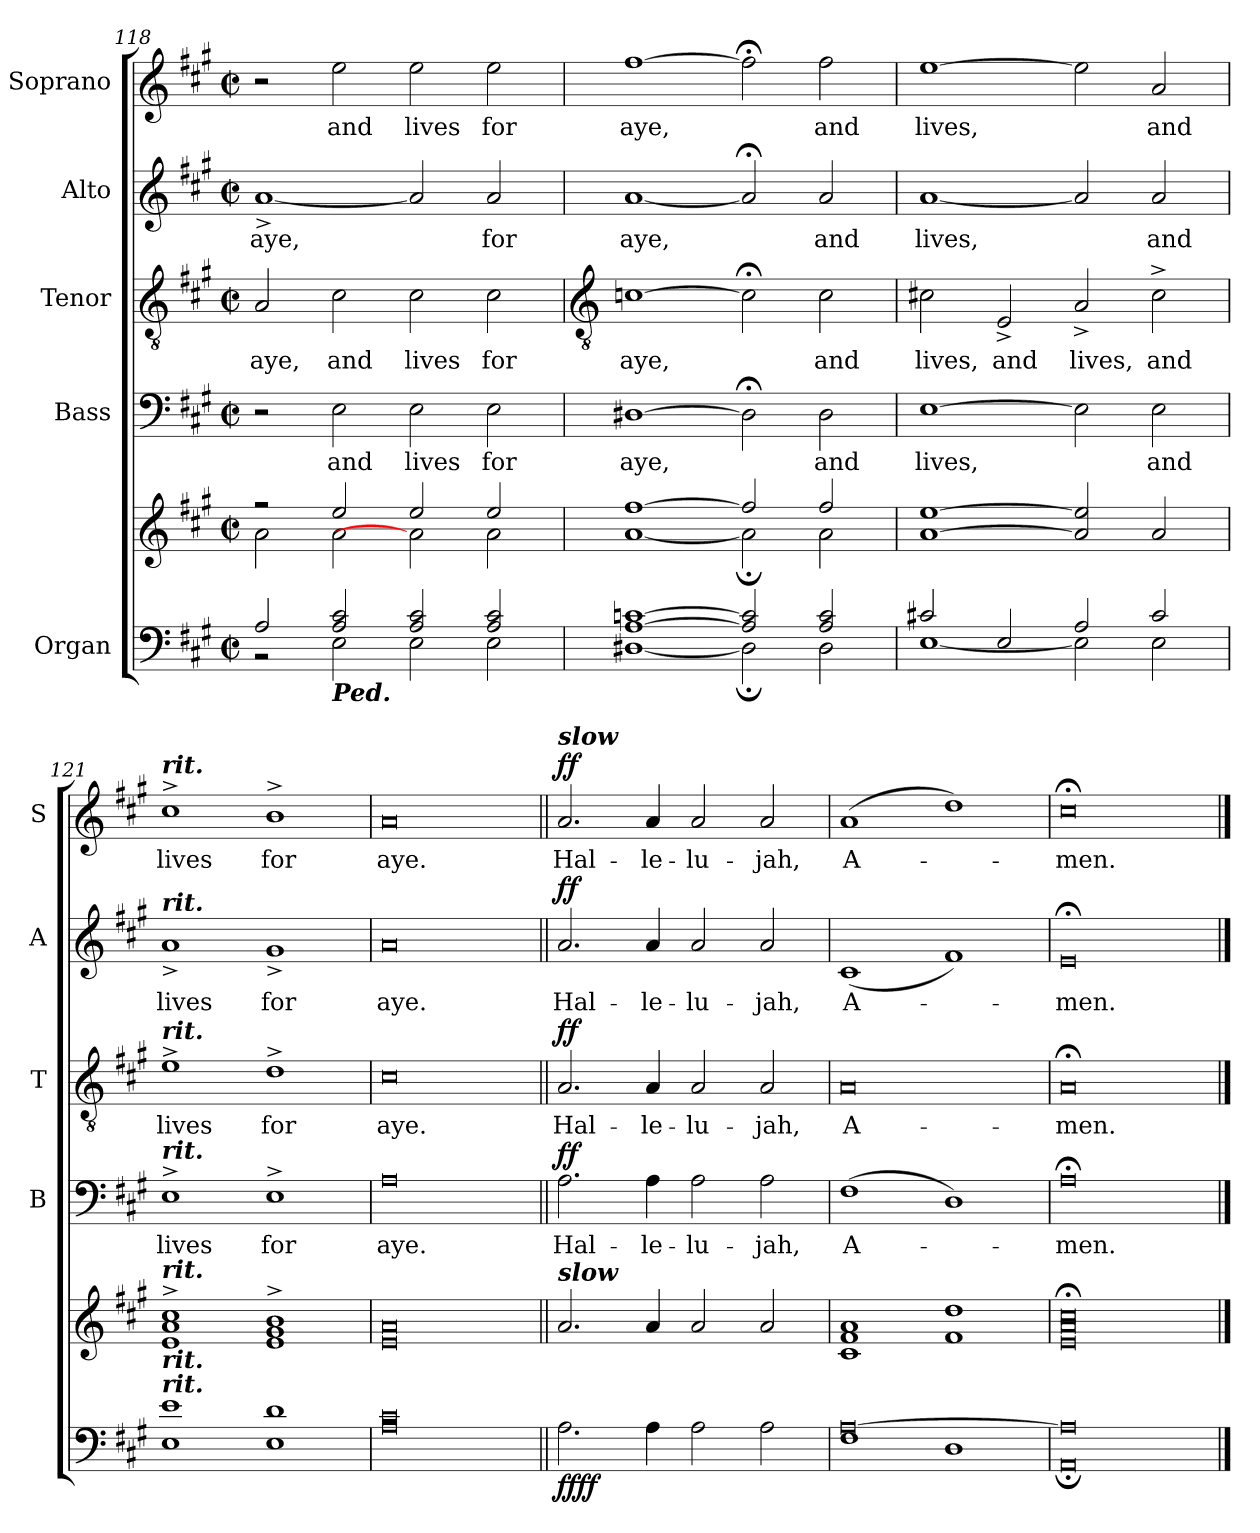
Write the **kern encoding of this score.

**kern	**kern	**dynam	**kern	**text	**dynam	**kern	**text	**dynam	**kern	**text	**dynam	**kern	**text	**dynam
*part5	*part5	*part5	*part4	*part4	*part4	*part3	*part3	*part3	*part2	*part2	*part2	*part1	*part1	*part1
*staff6	*staff5	*staff5/6	*staff4	*staff4	*staff4	*staff3	*staff3	*staff3	*staff2	*staff2	*staff2	*staff1	*staff1	*staff1
*I"Organ	*	*	*I"Bass	*	*	*I"Tenor	*	*	*I"Alto	*	*	*I"Soprano	*	*
*	*	*	*I'B	*	*	*I'T	*	*	*I'A	*	*	*I'S	*	*
*clefF4	*clefG2	*	*clefF4	*	*	*clefGv2	*	*	*clefG2	*	*	*clefG2	*	*
*k[f#c#g#]	*k[f#c#g#]	*	*k[f#c#g#]	*	*	*k[f#c#g#]	*	*	*k[f#c#g#]	*	*	*k[f#c#g#]	*	*
*A:	*A:	*	*A:	*	*	*A:	*	*	*A:	*	*	*A:	*	*
*M4/2	*M4/2	*	*M4/2	*	*	*M4/2	*	*	*M4/2	*	*	*M4/2	*	*
*met(c|)	*met(c|)	*	*met(c|)	*	*	*met(c|)	*	*	*met(c|)	*	*	*met(c|)	*	*
=118	=118	=118	=118	=118	=118	=118	=118	=118	=118	=118	=118	=118	=118	=118
*^	*^	*	*	*	*	*	*	*	*	*	*	*	*	*
!	!	!	!	!	!	!	!	!	!LO:LY:b	!	!	!LO:LY:b	!	!	!	!
2A/	2r	2r	2a\	.	2r	.	.	2A	aye,	.	[1a^	aye,	.	2r	.	.
!LO:TX:b:Bi:t=Ped.	!	!	!	!	!	!	!	!	!	!	!	!	!	!	!	!
!	!	!	!	!	!	!LO:LY:b	!	!	!LO:LY:b	!	!	!	!	!	!LO:LY:b	!
2A/ 2c#/	2E\	2ee/	2a\	.	2E	and	.	2c#	and	.	.	.	.	2ee	and	.
!	!	!	!	!	!	!LO:LY:b	!	!	!LO:LY:b	!	!	!	!	!	!LO:LY:b	!
2A/ 2c#/	2E\	2ee/	2a\]	.	2E	lives	.	2c#	lives	.	2a]	.	.	2ee	lives	.
!	!	!	!	!	!	!LO:LY:b	!	!	!LO:LY:b	!	!	!LO:LY:b	!	!	!LO:LY:b	!
2A/ 2c#/	2E\	2ee/	2a\	.	2E	for	.	2c#	for	.	2a	for	.	2ee	for	.
!!LO:LB:g=z
=119	=119	=119	=119	=119	=119	=119	=119	=119	=119	=119	=119	=119	=119	=119	=119	=119
*	*	*	*	*	*	*	*	*clefGv2	*	*	*	*	*	*	*	*
!	!	!	!	!	!	!LO:LY:b	!	!	!LO:LY:b	!	!	!LO:LY:b	!	!	!LO:LY:b	!
[1A/ [1cn/	[1D#X\	[1ff#/	[1a\	.	[1D#X	aye,	.	[1cn	aye,	.	[1a	aye,	.	[1ff#	aye,	.
2A/] 2c/]	2D#;\]	2ff#/]	2a;<\]	.	2D#;<]	.	.	2c;<]	.	.	2a;<]	.	.	2ff#;<]	.	.
!	!	!	!	!	!	!LO:LY:b	!	!	!LO:LY:b	!	!	!LO:LY:b	!	!	!LO:LY:b	!
2A/ 2c/	2D#\	2ff#/	2a\	.	2D#	and	.	2c	and	.	2a	and	.	2ff#	and	.
=120	=120	=120	=120	=120	=120	=120	=120	=120	=120	=120	=120	=120	=120	=120	=120	=120
!	!	!	!	!	!	!LO:LY:b	!	!	!LO:LY:b	!	!	!LO:LY:b	!	!	!LO:LY:b	!
2c#X/	[1E\	[1a/ [1ee/	0ryy	.	[1E	lives,	.	2c#X	lives,	.	[1a	lives,	.	[1ee	lives,	.
!	!	!	!	!	!	!	!	!	!LO:LY:b	!	!	!	!	!	!	!
2E/	.	.	.	.	.	.	.	2E^	and	.	.	.	.	.	.	.
!	!	!	!	!	!	!	!	!	!LO:LY:b	!	!	!	!	!	!	!
2A/	2E\]	2a/] 2ee/]	.	.	2E]	.	.	2A^	lives,	.	2a]	.	.	2ee]	.	.
!	!	!	!	!	!	!LO:LY:b	!	!	!LO:LY:b	!	!	!LO:LY:b	!	!	!LO:LY:b	!
2c#/	2E\	2a/	.	.	2E	and	.	2c#^	and	.	2a	and	.	2a	and	.
=121	=121	=121	=121	=121	=121	=121	=121	=121	=121	=121	=121	=121	=121	=121	=121	=121
!	!	!	!	!	!	!	!	!	!	!	!	!	!	!LO:TX:a:Bi:t=rit.	!	!
!	!	!	!	!	!	!	!	!	!	!	!LO:TX:a:Bi:t=rit.	!	!	!	!	!
!	!	!	!	!	!	!	!	!LO:TX:a:Bi:t=rit.	!	!	!	!	!	!	!	!
!	!	!	!	!	!LO:TX:a:Bi:t=rit.	!	!	!	!	!	!	!	!	!	!	!
!	!	!LO:TX:a:Bi:t=rit.	!	!	!	!	!	!	!	!	!	!	!	!	!	!
!LO:TX:a:Bi:t=rit.	!	!	!	!	!	!	!	!	!	!	!	!	!	!	!	!
!LO:TX:a:Bi:t=rit.	!	!	!	!	!	!	!	!	!	!	!	!	!	!	!	!
!	!	!	!	!	!	!LO:LY:b	!	!	!LO:LY:b	!	!	!LO:LY:b	!	!	!LO:LY:b	!
1e/	1E\	1e/^ 1a/^ 1cc#/^	0ryy	.	1E^	lives	.	1e^	lives	.	1a^	lives	.	1cc#^	lives	.
!	!	!	!	!	!	!LO:LY:b	!	!	!LO:LY:b	!	!	!LO:LY:b	!	!	!LO:LY:b	!
1d/	1E\	1e/^ 1g#/^ 1b/^	.	.	1E^	for	.	1d^	for	.	1g#^	for	.	1b^	for	.
=122	=122	=122	=122	=122	=122	=122	=122	=122	=122	=122	=122	=122	=122	=122	=122	=122
!	!	!	!	!	!	!LO:LY:b	!	!	!LO:LY:b	!	!	!LO:LY:b	!	!	!LO:LY:b	!
0c#/	0A\	0e/ 0a/	0ryy	.	0A	aye.	.	0c#	aye.	.	0a	aye.	.	0a	aye.	.
=123||	=123||	=123||	=123||	=123||	=123||	=123||	=123||	=123||	=123||	=123||	=123||	=123||	=123||	=123||	=123||	=123||
!	!	!	!	!	!	!	!	!	!	!	!	!	!	!LO:TX:a:Bi:t=slow	!	!
!	!	!LO:TX:a:Bi:t=slow	!	!	!	!	!	!	!	!	!	!	!	!	!	!
!	!	!	!	!LO:DY:b=2	!	!LO:LY:b	!	!	!LO:LY:b	!	!	!LO:LY:b	!	!	!LO:LY:b	!
!	!	!	!	!LO:DY:n=1:b	!	!	!LO:DY:b	!	!	!LO:DY:b	!	!	!LO:DY:b	!	!	!LO:DY:b
0ryy	2.A\	2.a/	0ryy	ff ff	2.A	Hal-	ff	2.A	Hal-	ff	2.a	Hal-	ff	2.a	Hal-	ff
!	!	!	!	!	!	!LO:LY:b	!	!	!LO:LY:b	!	!	!LO:LY:b	!	!	!LO:LY:b	!
.	4A\	4a/	.	.	4A	-le-	.	4A	-le-	.	4a	-le-	.	4a	-le-	.
!	!	!	!	!	!	!LO:LY:b	!	!	!LO:LY:b	!	!	!LO:LY:b	!	!	!LO:LY:b	!
.	2A\	2a/	.	.	2A	-lu-	.	2A	-lu-	.	2a	-lu-	.	2a	-lu-	.
!	!	!	!	!	!	!LO:LY:b	!	!	!LO:LY:b	!	!	!LO:LY:b	!	!	!LO:LY:b	!
.	2A\	2a/	.	.	2A	-jah,	.	2A	-jah,	.	2a	-jah,	.	2a	-jah,	.
=124	=124	=124	=124	=124	=124	=124	=124	=124	=124	=124	=124	=124	=124	=124	=124	=124
!	!	!	!	!	!	!LO:LY:b	!	!	!LO:LY:b	!	!	!LO:LY:b	!	!	!LO:LY:b	!
[0A/	1F#\	1c#/ 1f#/ 1a/	0ryy	.	(>1F#	A-	.	0A	A-	.	(<1c#	A-	.	(<1a	A-	.
.	1D\	1f#/ 1dd/	.	.	1D)	.	.	.	.	.	1f#)	.	.	1dd)	.	.
=125	=125	=125	=125	=125	=125	=125	=125	=125	=125	=125	=125	=125	=125	=125	=125	=125
!	!	!	!	!	!	!LO:LY:b	!	!	!LO:LY:b	!	!	!LO:LY:b	!	!	!LO:LY:b	!
0A/]	0AA;\	0e/;< 0a/;< 0cc#/;<	0ryy	.	0A;<	men.	.	0A;<	-men.	.	0e;<	men.	.	0cc#;<	men.	.
*v	*v	*	*	*	*	*	*	*	*	*	*	*	*	*	*	*
*	*v	*v	*	*	*	*	*	*	*	*	*	*	*	*	*
==	==	==	==	==	==	==	==	==	==	==	==	==	==	==
*-	*-	*-	*-	*-	*-	*-	*-	*-	*-	*-	*-	*-	*-	*-
